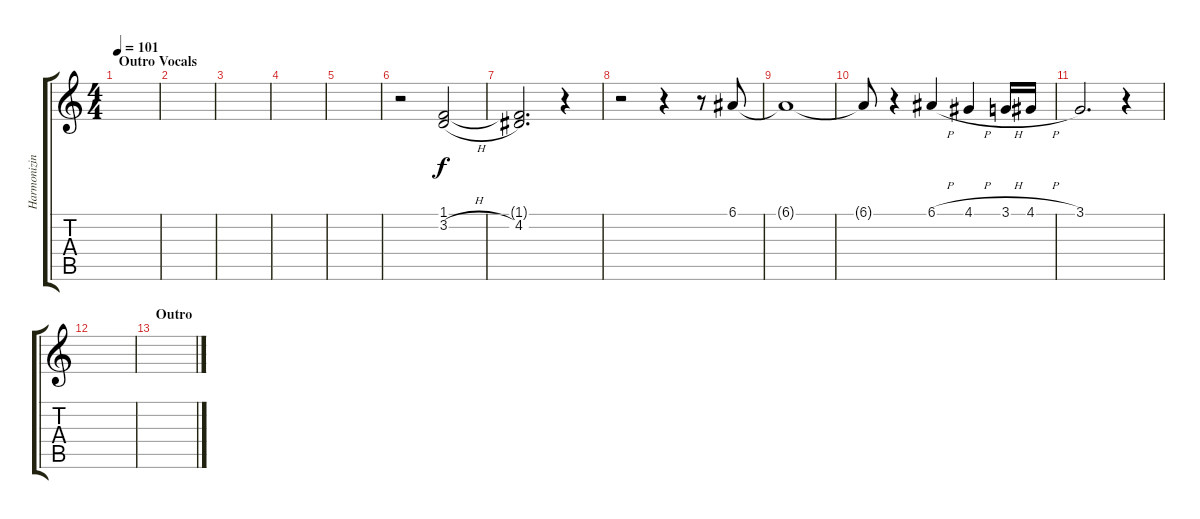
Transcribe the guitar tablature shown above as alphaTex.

\track ("Harmonizing Vocals" "Harmonizin") {instrument sopranosax}
\staff {score tabs}
\tuning (E4 B3 G3 D3 A2 E2) {hide}
\ts (4 4)
\section ("" "Outro Vocals")
\tempo 101
\clef g2
\ks c
|
|
|
|
|
r.2 (1.1 3.2{h}).2 |
(1.1{t} 4.2).2{d} r.4 |
r.2 r.4 r.8 6.1.8 |
6.1{t}.1 |
6.1{t}.8 r.4 6.1{h}.4 4.1{h}.4 3.1{h}.16 4.1{h}.16 |
3.1.2{d} r.4 |
|
\section ("" "Outro")
